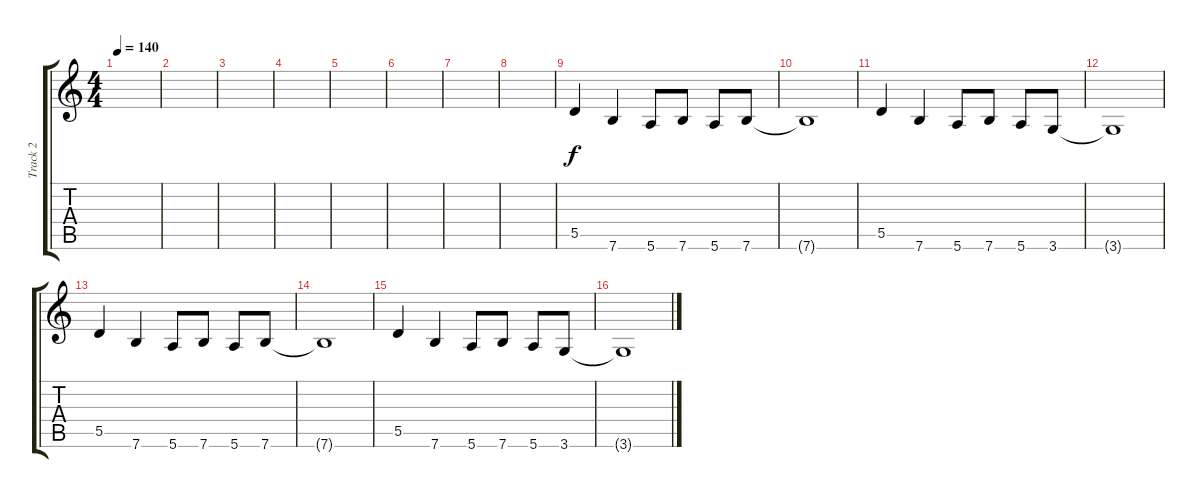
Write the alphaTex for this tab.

\track ("Track 2" "Track 2") {instrument distortionguitar}
\staff {score tabs}
\tuning (E4 B3 G3 D3 A2 E2) {hide}
\ts (4 4)
\tempo 140
\clef g2
\ks c
|
|
|
|
|
|
|
|
5.5.4 7.6.4 5.6.8 7.6.8 5.6.8 7.6.8 |
7.6{t}.1 |
5.5.4 7.6.4 5.6.8 7.6.8 5.6.8 3.6.8 |
3.6{t}.1 |
5.5.4 7.6.4 5.6.8 7.6.8 5.6.8 7.6.8 |
7.6{t}.1 |
5.5.4 7.6.4 5.6.8 7.6.8 5.6.8 3.6.8 |
3.6{t}.1
